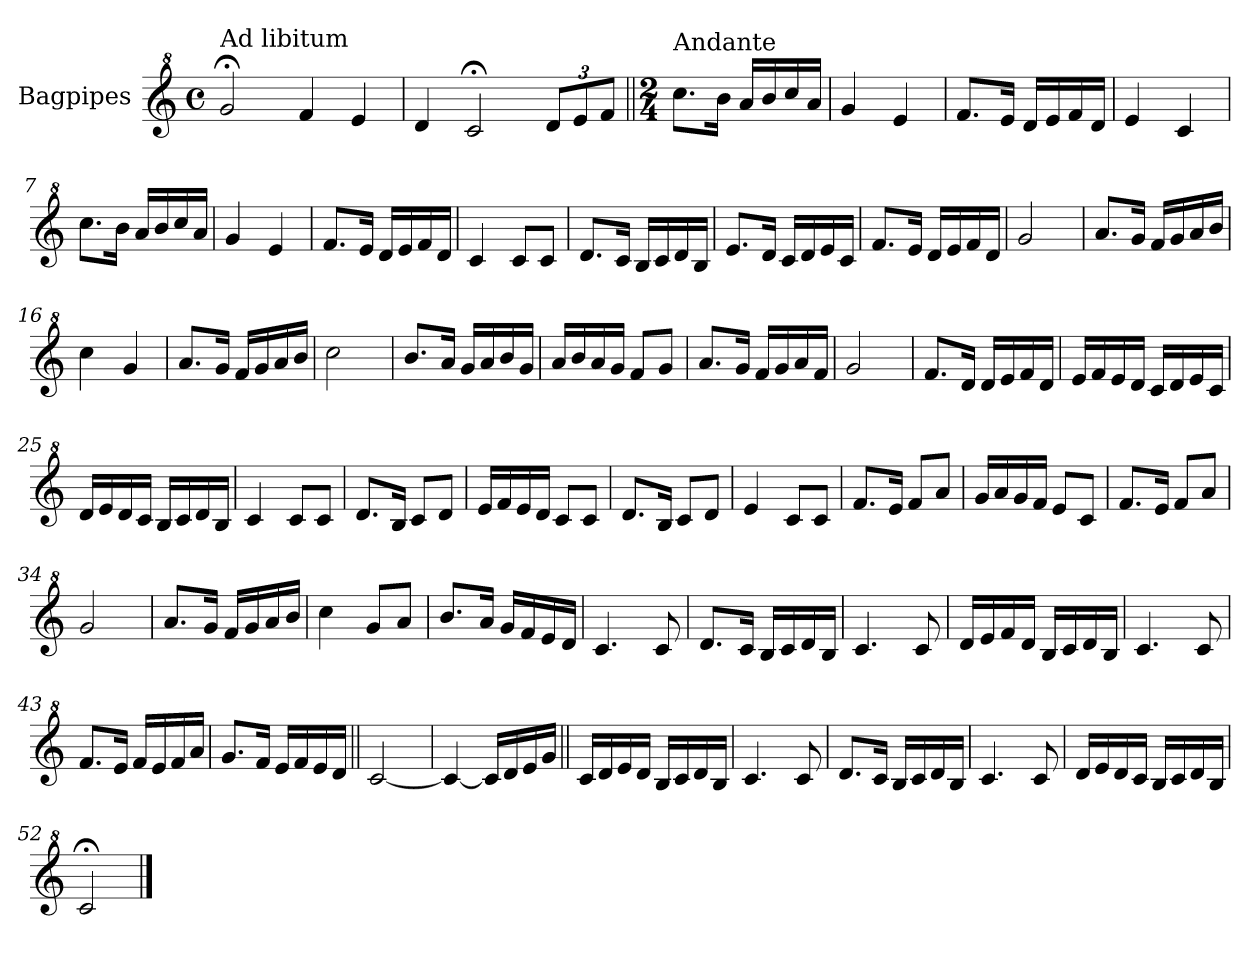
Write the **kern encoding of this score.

**kern
*part1
*staff1
*I"Bagpipes
*I'Bag
*clefG^2
*k[]
*C:
*M4/4
*met(c)
=1
!LO:TX:a:t=Ad libitum
2gg;</
4ff/
4ee/
=2
4dd/
2cc;/
*Xbrackettup
12dd/L
12ee/
12ff/J
=3||
*M2/4
!LO:TX:a:t=Andante
8.ccc\L
16bb\Jk
16aa/LL
16bb/
16ccc/
16aa/JJ
=4
4gg/
4ee/
=5
8.ff/L
16ee/Jk
16dd/LL
16ee/
16ff/
16dd/JJ
=6
4ee/
4cc/
=7
8.ccc\L
16bb\Jk
16aa/LL
16bb/
16ccc/
16aa/JJ
=8
4gg/
4ee/
=9
8.ff/L
16ee/Jk
16dd/LL
16ee/
16ff/
16dd/JJ
!!LO:LB:g=z
=10
4cc/
8cc/L
8cc/J
=11
8.dd/L
16cc/Jk
16b/LL
16cc/
16dd/
16b/JJ
=12
8.ee/L
16dd/Jk
16cc/LL
16dd/
16ee/
16cc/JJ
=13
8.ff/L
16ee/Jk
16dd/LL
16ee/
16ff/
16dd/JJ
=14
2gg/
=15
8.aa/L
16gg/Jk
16ff/LL
16gg/
16aa/
16bb/JJ
=16
4ccc\
4gg/
=17
8.aa/L
16gg/Jk
16ff/LL
16gg/
16aa/
16bb/JJ
=18
2ccc\
!!LO:LB:g=z
=19
8.bb/L
16aa/Jk
16gg/LL
16aa/
16bb/
16gg/JJ
=20
16aa/LL
16bb/
16aa/
16gg/JJ
8ff/L
8gg/J
=21
8.aa/L
16gg/Jk
16ff/LL
16gg/
16aa/
16ff/JJ
=22
2gg/
=23
8.ff/L
16dd/Jk
16dd/LL
16ee/
16ff/
16dd/JJ
=24
16ee/LL
16ff/
16ee/
16dd/JJ
16cc/LL
16dd/
16ee/
16cc/JJ
=25
16dd/LL
16ee/
16dd/
16cc/JJ
16b/LL
16cc/
16dd/
16b/JJ
=26
4cc/
8cc/L
8cc/J
!!LO:LB:g=z
=27
8.dd/L
16b/Jk
8cc/L
8dd/J
=28
16ee/LL
16ff/
16ee/
16dd/JJ
8cc/L
8cc/J
=29
8.dd/L
16b/Jk
8cc/L
8dd/J
=30
4ee/
8cc/L
8cc/J
=31
8.ff/L
16ee/Jk
8ff/L
8aa/J
=32
16gg/LL
16aa/
16gg/
16ff/JJ
8ee/L
8cc/J
=33
8.ff/L
16ee/Jk
8ff/L
8aa/J
=34
2gg/
=35
8.aa/L
16gg/Jk
16ff/LL
16gg/
16aa/
16bb/JJ
!!LO:LB:g=z
=36
4ccc\
8gg/L
8aa/J
=37
8.bb/L
16aa/Jk
16gg/LL
16ff/
16ee/
16dd/JJ
=38
4.cc/
8cc/
=39
8.dd/L
16cc/Jk
16b/LL
16cc/
16dd/
16b/JJ
=40
4.cc/
8cc/
=41
16dd/LL
16ee/
16ff/
16dd/JJ
16b/LL
16cc/
16dd/
16b/JJ
=42
4.cc/
8cc/
=43
8.ff/L
16ee/Jk
16ff/LL
16ee/
16ff/
16aa/JJ
!!LO:LB:g=z
=44
8.gg/L
16ff/Jk
16ee/LL
16ff/
16ee/
16dd/JJ
=45||
[2cc/
=46
4cc/_
16cc/LL]
16dd/
16ee/
16gg/JJ
=47||
16cc/LL
16dd/
16ee/
16dd/JJ
16b/LL
16cc/
16dd/
16b/JJ
=48
4.cc/
8cc/
=49
8.dd/L
16cc/Jk
16b/LL
16cc/
16dd/
16b/JJ
=50
4.cc/
8cc/
=51
16dd/LL
16ee/
16dd/
16cc/JJ
16b/LL
16cc/
16dd/
16b/JJ
=52
2cc;</
==
*-
